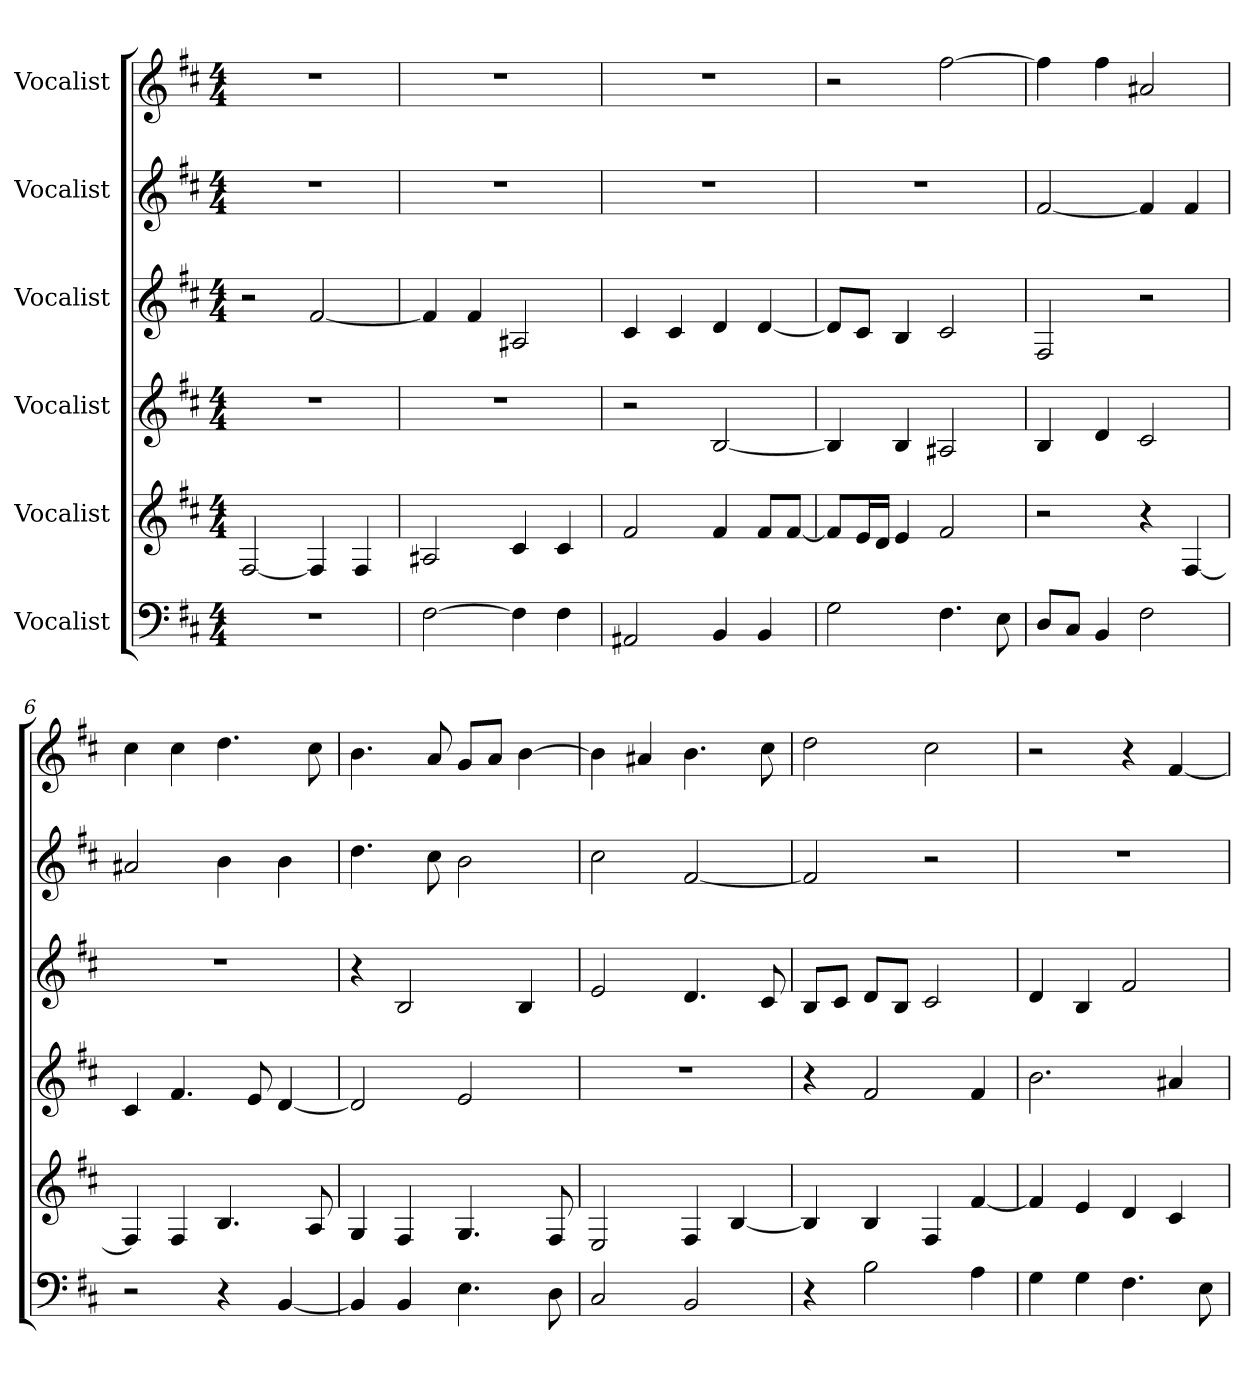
**kern	**kern	**kern	**kern	**kern	**kern
*part6	*part5	*part4	*part3	*part2	*part1
*staff6	*staff5	*staff4	*staff3	*staff2	*staff1
*I"Vocalist	*I"Vocalist	*I"Vocalist	*I"Vocalist	*I"Vocalist	*I"Vocalist
*k[f#c#]	*k[f#c#]	*k[f#c#]	*k[f#c#]	*k[f#c#]	*k[f#c#]
*b:	*b:	*b:	*b:	*b:	*b:
*M4/4	*M4/4	*M4/4	*M4/4	*M4/4	*M4/4
=1	=1	=1	=1	=1	=1
1r	[2F#	1r	2r	1r	1r
.	4F#]	.	[2f#	.	.
.	4F#	.	.	.	.
=2	=2	=2	=2	=2	=2
[2F#	2A#X	1r	4f#]	1r	1r
.	.	.	4f#	.	.
4F#]	4c#	.	2A#X	.	.
4F#	4c#	.	.	.	.
=3	=3	=3	=3	=3	=3
2AA#X	2f#	2r	4c#	1r	1r
.	.	.	4c#	.	.
4BB	4f#	[2B	4d	.	.
4BB	8f#L	.	[4d	.	.
.	[8f#J	.	.	.	.
=4	=4	=4	=4	=4	=4
2G	8f#L]	4B]	8dL]	1r	2r
.	16eL	.	8c#J	.	.
.	16dJJ	.	.	.	.
.	4e	4B	4B	.	.
4.F#	2f#	2A#X	2c#	.	[2ff#
8E	.	.	.	.	.
=5	=5	=5	=5	=5	=5
8DL	2r	4B	2F#	[2f#	4ff#]
8C#J	.	.	.	.	.
4BB	.	4d	.	.	4ff#
2F#	4r	2c#	2r	4f#]	2a#X
.	[4F#	.	.	4f#	.
=6	=6	=6	=6	=6	=6
2r	4F#]	4c#	1r	2a#X	4cc#
.	4F#	4.f#	.	.	4cc#
4r	4.B	.	.	4b	4.dd
.	.	8e	.	.	.
[4BB	.	[4d	.	4b	.
.	8A	.	.	.	8cc#
=7	=7	=7	=7	=7	=7
4BB]	4G	2d]	4r	4.dd	4.b
4BB	4F#	.	2B	.	.
.	.	.	.	8cc#	8a
4.E	4.G	2e	.	2b	8gL
.	.	.	.	.	8aJ
.	.	.	4B	.	[4b
8D	8F#	.	.	.	.
=8	=8	=8	=8	=8	=8
2C#	2E	1r	2e	2cc#	4b]
.	.	.	.	.	4a#X
2BB	4F#	.	4.d	[2f#	4.b
.	[4B	.	.	.	.
.	.	.	8c#	.	8cc#
=9	=9	=9	=9	=9	=9
4r	4B]	4r	8BL	2f#]	2dd
.	.	.	8c#J	.	.
2B	4B	2f#	8dL	.	.
.	.	.	8BJ	.	.
.	4F#	.	2c#	2r	2cc#
4A	[4f#	4f#	.	.	.
=10	=10	=10	=10	=10	=10
4G	4f#]	2.b	4d	1r	2r
4G	4e	.	4B	.	.
4.F#	4d	.	2f#	.	4r
.	4c#	4a#X	.	.	[4f#
8E	.	.	.	.	.
=	=	=	=	=	=
*-	*-	*-	*-	*-	*-
